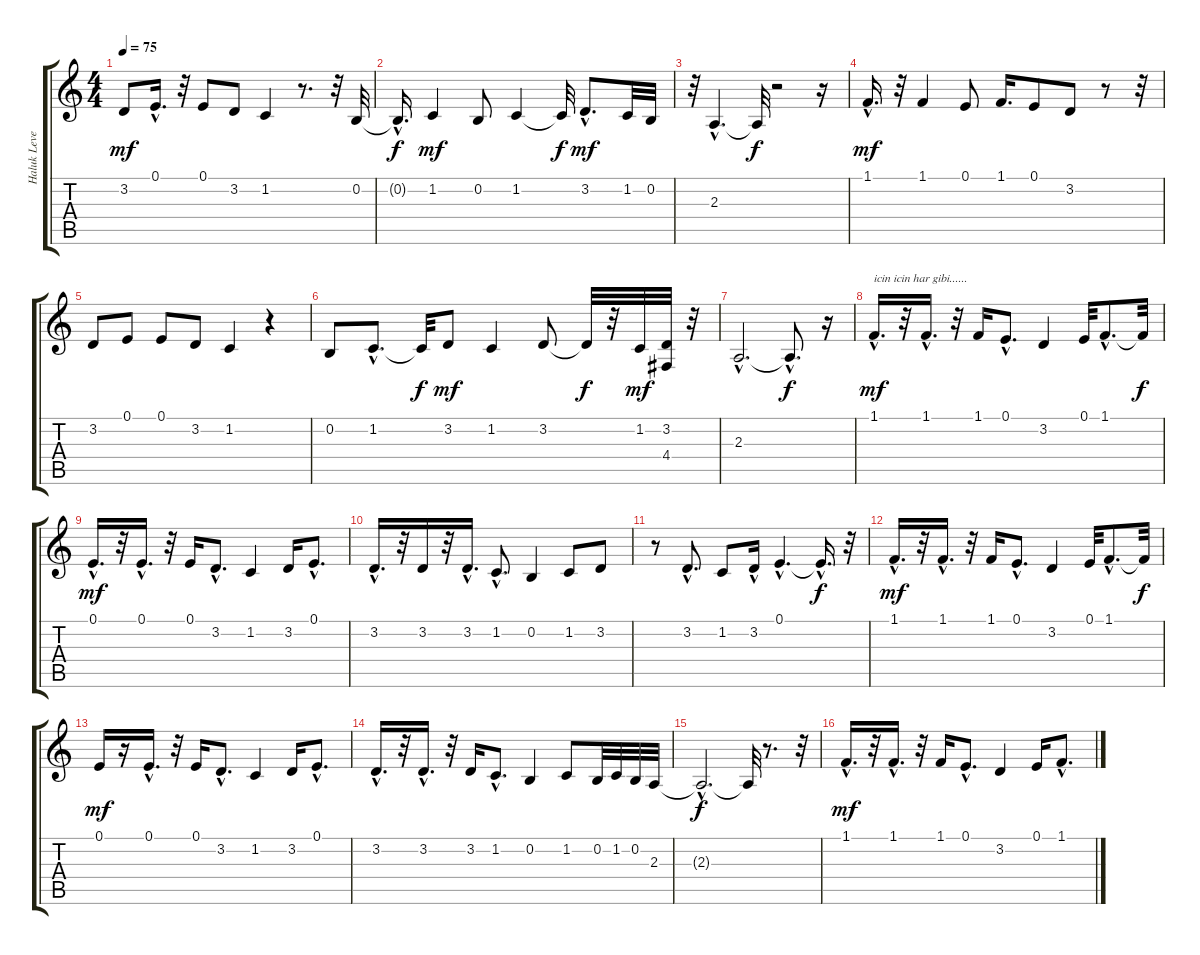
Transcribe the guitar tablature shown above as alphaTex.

\track ("Haluk Levent" "Haluk Leve") {instrument lead6voice}
\staff {score tabs}
\tuning (E4 B3 G3 D3 A2 E2) {hide}
\ts (4 4)
\tempo 75
\clef g2
\ks c
3.2.8{dy mf} 0.1{hac}.16{d} r.32 0.1.8 3.2.8 1.2.4 r.8{d} r.32 0.2.32 |
0.2{hac t}.16{d dy f} 1.2.4{dy mf} 0.2.8 1.2.4 1.2{t}.32{dy f} 3.2{hac}.8{d dy mf} 1.2.32 0.2.32 |
r.32 2.3{hac}.4{d} 2.3{t}.32{dy f} r.2 r.16 |
1.1{hac}.16{d dy mf} r.32 1.1.4 0.1.8 1.1.16{d} 0.1.8 3.2.8 r.8 r.32 |
3.2.8 0.1.8 0.1.8 3.2.8 1.2.4 r.4 |
0.2.8 1.2{hac}.8{d} 1.2{t}.32{dy f} 3.2.8{dy mf} 1.2.4 3.2.8 3.2{t}.32{dy f} r.32 1.2.32{dy mf} (3.2 4.4).32 r.32 |
2.3{hac}.2{d} 2.3{hac t}.8{d dy f} r.16 |
1.1{hac}.16{d txt "icin icin har gibi......" dy mf} r.32 1.1{hac}.16{d} r.32 1.1.16 0.1{hac}.8{d} 3.2.4 0.1.32 1.1{hac}.8{d} 1.1{t}.32{dy f} |
0.1{hac}.16{d dy mf} r.32 0.1{hac}.16{d} r.32 0.1.16 3.2{hac}.8{d} 1.2.4 3.2.16 0.1{hac}.8{d} |
3.2{hac}.16{d} r.32 3.2.16 r.32 3.2{hac}.16{d} 1.2{hac}.8{d} 0.2.4 1.2.8 3.2.8 |
r.8 3.2{hac}.8{d} 1.2.8 3.2{hac}.16 0.1{hac}.4{d} 0.1{hac t}.16{d dy f} r.32 |
1.1{hac}.16{d dy mf} r.32 1.1{hac}.16{d} r.32 1.1.16 0.1{hac}.8{d} 3.2.4 0.1.32 1.1{hac}.8{d} 1.1{t}.32{dy f} |
0.1.16{dy mf} r.16 0.1{hac}.16{d} r.32 0.1.16 3.2{hac}.8{d} 1.2.4 3.2.16 0.1{hac}.8{d} |
3.2{hac}.16{d} r.32 3.2{hac}.16{d} r.32 3.2.16 1.2{hac}.8{d} 0.2.4 1.2.8 0.2.32 1.2.32 0.2.32 2.3.32 |
2.3{hac t}.2{d dy f} 2.3{t}.32 r.8{d} r.32 |
1.1{hac}.16{d dy mf} r.32 1.1{hac}.16{d} r.32 1.1.16 0.1{hac}.8{d} 3.2.4 0.1.16 1.1{hac}.8{d}
